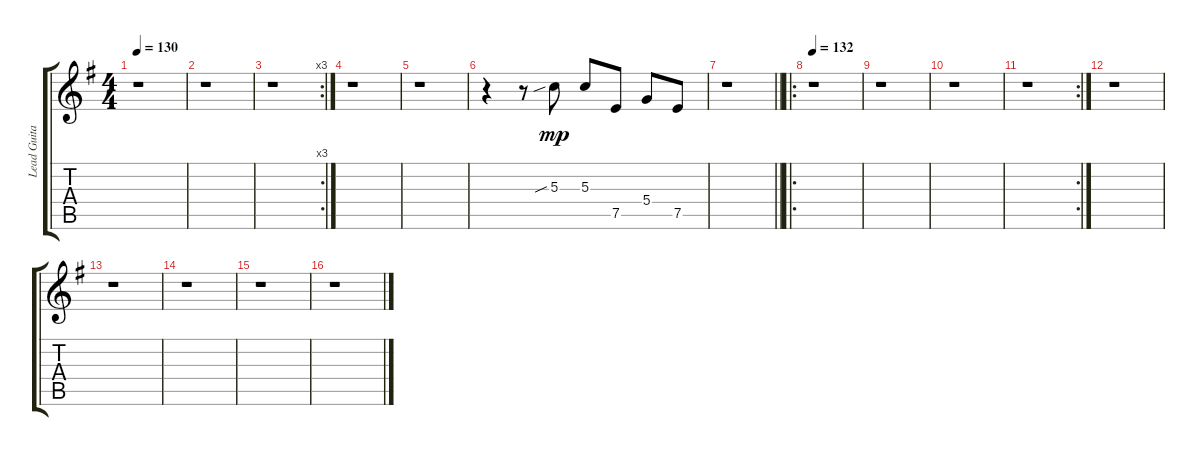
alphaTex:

\track ("Lead Guitar" "Lead Guita") {instrument overdrivenguitar}
\staff {score tabs}
\tuning (E4 B3 G3 D3 A2 E2) {hide}
\ts (4 4)
\tempo 130
\clef g2
\ks g
r.1{dy f} |
r.1 |
\rc 3
r.1 |
r.1 |
r.1 |
r.4 r.8 5.3{sib}.8{dy mp} 5.3.8 7.5.8 5.4.8 7.5.8 |
\barLineRight lightlight
r.1 |
\ro
\tempo 132
r.1 |
r.1 |
r.1 |
\rc 2
r.1 |
r.1 |
r.1 |
r.1 |
r.1 |
r.1
